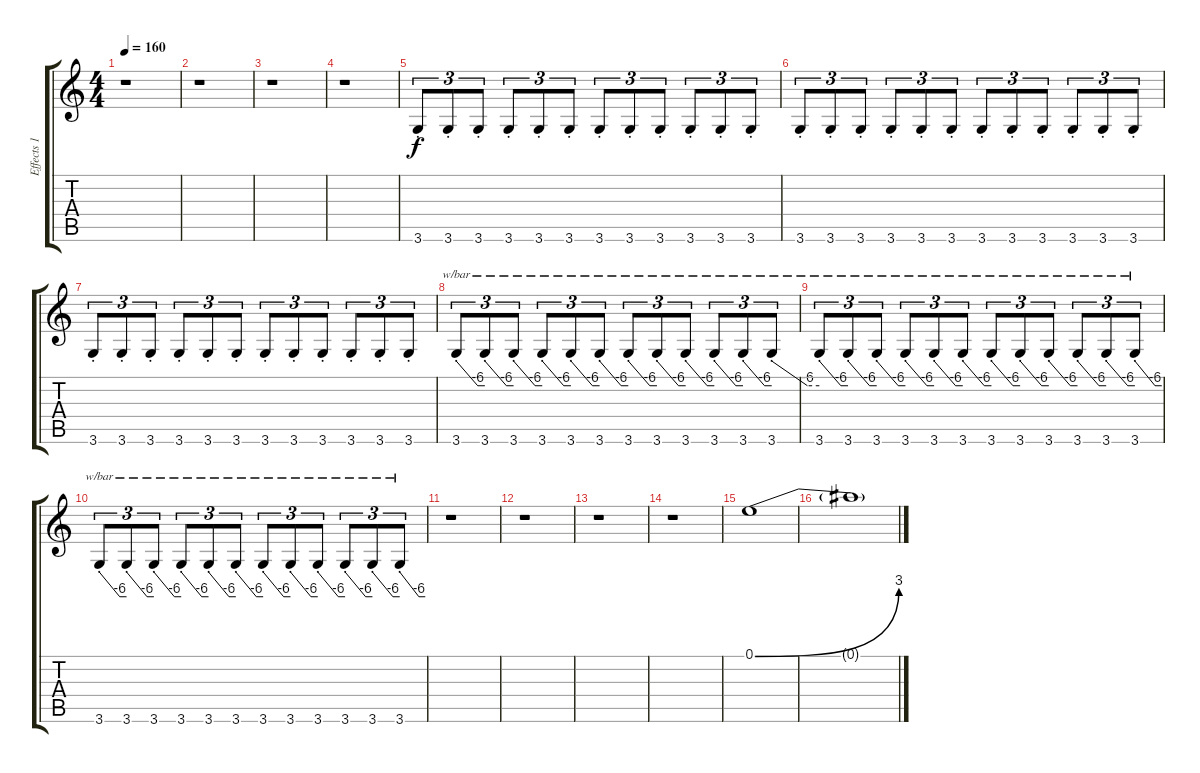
\track ("Effects 1 (Someone)" "Effects 1 ") {instrument acousticguitarnylon}
\staff {score tabs}
\tuning (E4 B3 G3 D3 A2 E2) {hide}
\ts (4 4)
\tempo 160
\clef g2
\ks c
r.1{dy f} |
r.1 |
r.1 |
r.1 |
3.6{st}.8{tu (3 2) volume 12 balance 7 instrument distortionguitar} 3.6{st}.8{tu (3 2)} 3.6{st}.8{tu (3 2)} 3.6{st}.8{tu (3 2)} 3.6{st}.8{tu (3 2)} 3.6{st}.8{tu (3 2)} 3.6{st}.8{tu (3 2)} 3.6{st}.8{tu (3 2)} 3.6{st}.8{tu (3 2)} 3.6{st}.8{tu (3 2)} 3.6{st}.8{tu (3 2)} 3.6{st}.8{tu (3 2)} |
3.6{st}.8{tu (3 2)} 3.6{st}.8{tu (3 2)} 3.6{st}.8{tu (3 2)} 3.6{st}.8{tu (3 2)} 3.6{st}.8{tu (3 2)} 3.6{st}.8{tu (3 2)} 3.6{st}.8{tu (3 2)} 3.6{st}.8{tu (3 2)} 3.6{st}.8{tu (3 2)} 3.6{st}.8{tu (3 2)} 3.6{st}.8{tu (3 2)} 3.6{st}.8{tu (3 2)} |
3.6{st}.8{tu (3 2)} 3.6{st}.8{tu (3 2)} 3.6{st}.8{tu (3 2)} 3.6{st}.8{tu (3 2)} 3.6{st}.8{tu (3 2)} 3.6{st}.8{tu (3 2)} 3.6{st}.8{tu (3 2)} 3.6{st}.8{tu (3 2)} 3.6{st}.8{tu (3 2)} 3.6{st}.8{tu (3 2)} 3.6{st}.8{tu (3 2)} 3.6{st}.8{tu (3 2)} |
3.6{st}.8{tu (3 2) tbe (custom default 0 0 45 -24 60 -24)} 3.6{st}.8{tu (3 2) tbe (custom default 0 0 45 -24 60 -24)} 3.6{st}.8{tu (3 2) tbe (custom default 0 0 45 -24 60 -24)} 3.6{st}.8{tu (3 2) tbe (custom default 0 0 45 -24 60 -24)} 3.6{st}.8{tu (3 2) tbe (custom default 0 0 45 -24 60 -24)} 3.6{st}.8{tu (3 2) tbe (custom default 0 0 45 -24 60 -24)} 3.6{st}.8{tu (3 2) tbe (custom default 0 0 45 -24 60 -24)} 3.6{st}.8{tu (3 2) tbe (custom default 0 0 45 -24 60 -24)} 3.6{st}.8{tu (3 2) tbe (custom default 0 0 45 -24 60 -24)} 3.6{st}.8{tu (3 2) tbe (custom default 0 0 45 -24 60 -24)} 3.6{st}.8{tu (3 2) tbe (custom default 0 0 45 -24 60 -24)} 3.6{st}.8{tu (3 2) tbe (custom default 0 0 45 -24 60 -24)} |
3.6{st}.8{tu (3 2) tbe (custom default 0 0 45 -24 60 -24)} 3.6{st}.8{tu (3 2) tbe (custom default 0 0 45 -24 60 -24)} 3.6{st}.8{tu (3 2) tbe (custom default 0 0 45 -24 60 -24)} 3.6{st}.8{tu (3 2) tbe (custom default 0 0 45 -24 60 -24)} 3.6{st}.8{tu (3 2) tbe (custom default 0 0 45 -24 60 -24)} 3.6{st}.8{tu (3 2) tbe (custom default 0 0 45 -24 60 -24)} 3.6{st}.8{tu (3 2) tbe (custom default 0 0 45 -24 60 -24)} 3.6{st}.8{tu (3 2) tbe (custom default 0 0 45 -24 60 -24)} 3.6{st}.8{tu (3 2) tbe (custom default 0 0 45 -24 60 -24)} 3.6{st}.8{tu (3 2) tbe (custom default 0 0 45 -24 60 -24)} 3.6{st}.8{tu (3 2) tbe (custom default 0 0 45 -24 60 -24)} 3.6{st}.8{tu (3 2) tbe (custom default 0 0 45 -24 60 -24)} |
3.6{st}.8{tu (3 2) tbe (custom default 0 0 45 -24 60 -24)} 3.6{st}.8{tu (3 2) tbe (custom default 0 0 45 -24 60 -24)} 3.6{st}.8{tu (3 2) tbe (custom default 0 0 45 -24 60 -24)} 3.6{st}.8{tu (3 2) tbe (custom default 0 0 45 -24 60 -24)} 3.6{st}.8{tu (3 2) tbe (custom default 0 0 45 -24 60 -24)} 3.6{st}.8{tu (3 2) tbe (custom default 0 0 45 -24 60 -24)} 3.6{st}.8{tu (3 2) tbe (custom default 0 0 45 -24 60 -24)} 3.6{st}.8{tu (3 2) tbe (custom default 0 0 45 -24 60 -24)} 3.6{st}.8{tu (3 2) tbe (custom default 0 0 45 -24 60 -24)} 3.6{st}.8{tu (3 2) tbe (custom default 0 0 45 -24 60 -24)} 3.6{st}.8{tu (3 2) tbe (custom default 0 0 45 -24 60 -24)} 3.6{st}.8{tu (3 2) tbe (custom default 0 0 45 -24 60 -24)} |
r.1 |
r.1 |
r.1 |
r.1 |
0.1{be (bend 0 0 60 12)}.1{instrument fx2soundtrack} |
0.1{t}.1
